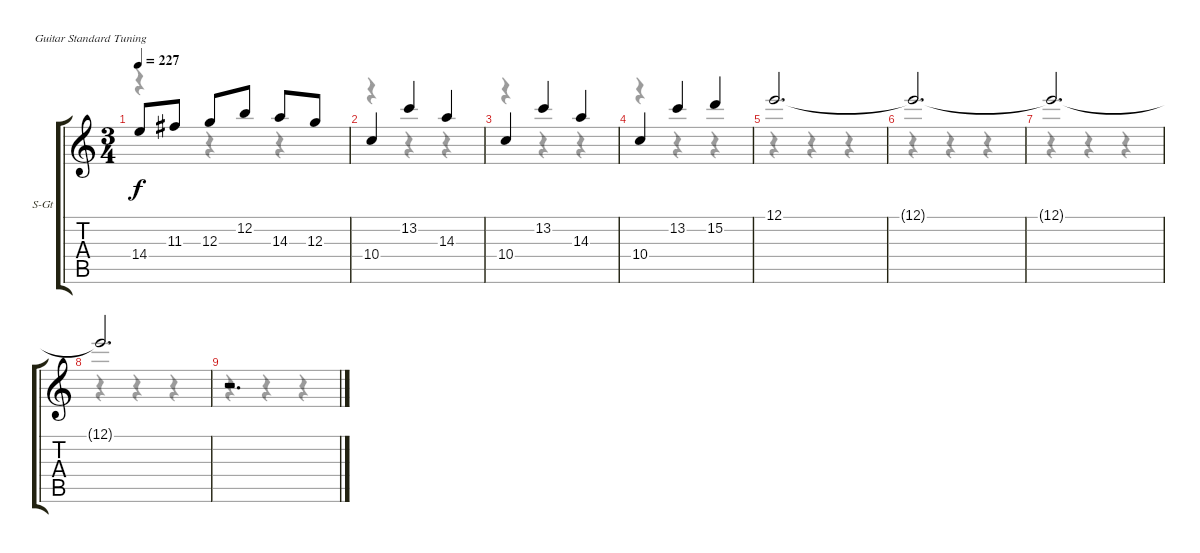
\bracketExtendMode groupsimilarinstruments
\firstSystemTrackNameOrientation horizontal
\otherSystemsTrackNameOrientation horizontal
\track ("Track 5" "S-Gt") {instrument stringensemble1}
\staff {score tabs}
\tuning (E4 B3 G3 D3 A2 E2)
\displaytranspose 12
\voice
\ts (3 4)
\tempo 227
\clef g2
\ks c
14.4.8{dy f} 11.3.8 12.3.8 12.2.8 14.3.8 12.3.8 |
10.4.4 13.2.4 14.3.4 |
10.4.4 13.2.4 14.3.4 |
10.4.4 13.2.4 15.2.4 |
12.1.2{d} |
12.1{t}.2{d} |
12.1{t}.2{d} |
12.1{t}.2{d} |
r.2{d}
\voice
\clef g2
\ottava regular
\simile none
\ks c
r.4{dy mf} r.4 r.4 |
r.4 r.4 r.4 |
r.4 r.4 r.4 |
r.4 r.4 r.4 |
r.4 r.4 r.4 |
r.4 r.4 r.4 |
r.4 r.4 r.4 |
r.4 r.4 r.4 |
r.4 r.4 r.4
